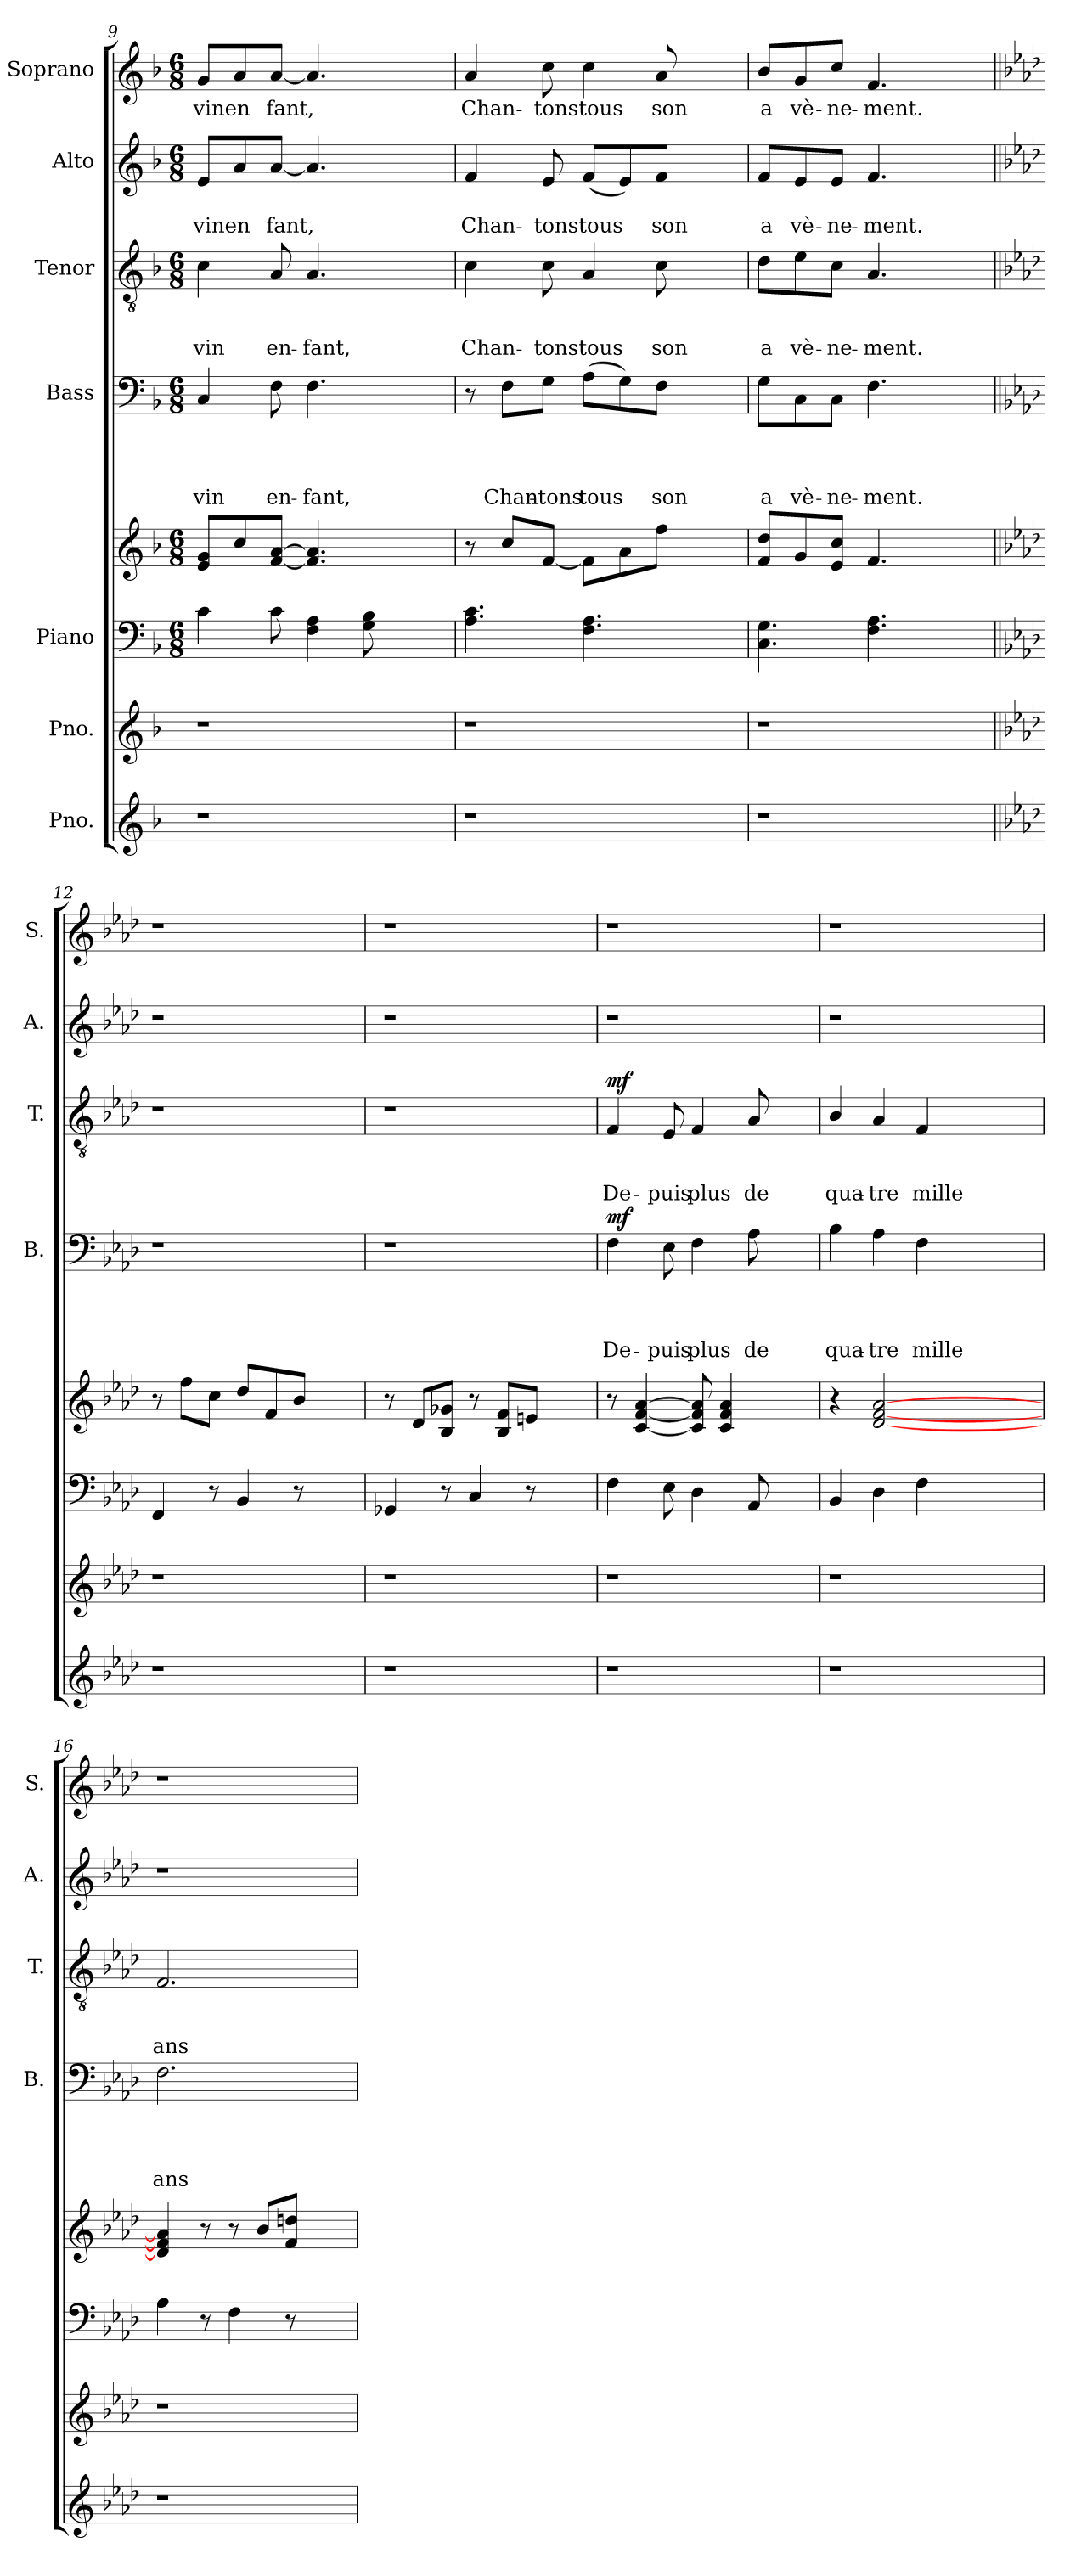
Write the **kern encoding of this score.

**kern	**kern	**kern	**kern	**kern	**text	**text	**text	**text	**dynam	**kern	**text	**text	**text	**dynam	**kern	**text	**text	**kern	**text
*part7	*part6	*part5	*part5	*part4	*part4	*part4	*part4	*part4	*part4	*part3	*part3	*part3	*part3	*part3	*part2	*part2	*part2	*part1	*part1
*staff8	*staff7	*staff6	*staff5	*staff4	*staff4	*staff4	*staff4	*staff4	*staff4	*staff3	*staff3	*staff3	*staff3	*staff3	*staff2	*staff2	*staff2	*staff1	*staff1
*I"Pno.	*I"Pno.	*I"Piano	*	*I"Bass	*	*	*	*	*	*I"Tenor	*	*	*	*	*I"Alto	*	*	*I"Soprano	*
*	*	*	*	*I'B.	*	*	*	*	*	*I'T.	*	*	*	*	*I'A.	*	*	*I'S.	*
*clefG2	*clefG2	*clefF4	*clefG2	*clefF4	*	*	*	*	*	*clefGv2	*	*	*	*	*clefG2	*	*	*clefG2	*
*k[b-]	*k[b-]	*k[b-]	*k[b-]	*k[b-]	*	*	*	*	*	*k[b-]	*	*	*	*	*k[b-]	*	*	*k[b-]	*
*F:	*F:	*F:	*F:	*F:	*	*	*	*	*	*F:	*	*	*	*	*F:	*	*	*F:	*
*	*	*M6/8	*M6/8	*M6/8	*	*	*	*	*	*M6/8	*	*	*	*	*M6/8	*	*	*M6/8	*
=9	=9	=9	=9	=9	=9	=9	=9	=9	=9	=9	=9	=9	=9	=9	=9	=9	=9	=9	=9
!	!	!	!	!	!	!	!	!LO:LY:b	!	!	!	!	!LO:LY:b	!	!	!	!LO:LY:b	!	!LO:LY:b
1r	1r	4c\	8e/ 8g/L	4C/	.	.	.	-vin	.	4c\	.	.	-vin	.	8e/L	.	-vinen	8g/L	-vinen
.	.	.	8cc/	.	.	.	.	.	.	.	.	.	.	.	8a/	.	.	8a/	.
!	!	!	!	!	!	!	!	!LO:LY:b	!	!	!	!	!LO:LY:b	!	!	!	!LO:LY:b	!	!LO:LY:b
.	.	8c\	[<8f/ [>8a/J	8F\	.	.	.	en-	.	8A/	.	.	en-	.	[<8a/J	.	fant,	[<8a/J	fant,
!	!	!	!	!	!	!	!	!LO:LY:b	!	!	!	!	!LO:LY:b	!	!	!	!	!	!
.	.	4F\ 4A\	4.f/] 4.a/]	4.F\	.	.	.	-fant,	.	4.A/	.	.	-fant,	.	4.a/]	.	.	4.a/]	.
.	.	8G\ 8B-\	.	.	.	.	.	.	.	.	.	.	.	.	.	.	.	.	.
.	.	4ryy	4ryy	4ryy	.	.	.	.	.	4ryy	.	.	.	.	4ryy	.	.	4ryy	.
=10	=10	=10	=10	=10	=10	=10	=10	=10	=10	=10	=10	=10	=10	=10	=10	=10	=10	=10	=10
!	!	!	!	!	!	!	!	!	!	!	!	!	!LO:LY:b	!	!	!	!LO:LY:b	!	!LO:LY:b
1r	1r	4.A\ 4.c\	8r	8r	.	.	.	.	.	4c\	.	.	Chan-	.	4f/	.	Chan-	4a/	Chan-
!	!	!	!	!	!	!	!	!LO:LY:b	!	!	!	!	!	!	!	!	!	!	!
.	.	.	8cc/L	8F\L	.	.	.	Chan-	.	.	.	.	.	.	.	.	.	.	.
!	!	!	!	!	!	!	!	!LO:LY:b:rj	!	!	!	!	!LO:LY:b	!	!	!	!LO:LY:b	!	!LO:LY:b
.	.	.	[<8f/J	8G\J	.	.	.	-tons	.	8c\	.	.	-tons	.	8e/	.	-tons	8cc\	-tons
!	!	!	!	!	!	!	!	!LO:LY:b	!	!	!	!	!LO:LY:b	!	!	!	!LO:LY:b	!	!LO:LY:b
.	.	4.F\ 4.A\	8f\L]	(>8A\L	.	.	.	tous	.	4A/	.	.	tous	.	(<8f/L	.	tous	4cc\	tous
.	.	.	8a\	8G\)	.	.	.	.	.	.	.	.	.	.	8e/)	.	.	.	.
!	!	!	!	!	!	!	!	!LO:LY:b	!	!	!	!	!LO:LY:b	!	!	!	!LO:LY:b	!	!LO:LY:b
.	.	.	8ff\J	8F\J	.	.	.	son	.	8c\	.	.	son	.	8f/J	.	son	8a/	son
.	.	4ryy	4ryy	4ryy	.	.	.	.	.	4ryy	.	.	.	.	4ryy	.	.	4ryy	.
=11	=11	=11	=11	=11	=11	=11	=11	=11	=11	=11	=11	=11	=11	=11	=11	=11	=11	=11	=11
!	!	!	!	!	!	!	!	!LO:LY:b	!	!	!	!	!LO:LY:b	!	!	!	!LO:LY:b	!	!LO:LY:b
1r	1r	4.C\ 4.G\	8f/ 8dd/L	8G\L	.	.	.	a	.	8d\L	.	.	a	.	8f/L	.	a	8b-/L	a
!	!	!	!	!	!	!	!	!LO:LY:b	!	!	!	!	!LO:LY:b	!	!	!	!LO:LY:b	!	!LO:LY:b
.	.	.	8g/	8C\	.	.	.	vè-	.	8e\	.	.	vè-	.	8e/	.	vè-	8g/	vè-
!	!	!	!	!	!	!	!	!LO:LY:b	!	!	!	!	!LO:LY:b	!	!	!	!LO:LY:b	!	!LO:LY:b
.	.	.	8e/ 8cc/J	8C\J	.	.	.	-ne-	.	8c\J	.	.	-ne-	.	8e/J	.	-ne-	8cc/J	-ne-
!	!	!	!	!	!	!	!	!LO:LY:b	!	!	!	!	!LO:LY:b	!	!	!	!LO:LY:b	!	!LO:LY:b
.	.	4.F\ 4.A\	4.f/	4.F\	.	.	.	-ment.	.	4.A/	.	.	-ment.	.	4.f/	.	-ment.	4.f/	-ment.
.	.	4ryy	4ryy	4ryy	.	.	.	.	.	4ryy	.	.	.	.	4ryy	.	.	4ryy	.
=12||	=12||	=12||	=12||	=12||	=12||	=12||	=12||	=12||	=12||	=12||	=12||	=12||	=12||	=12||	=12||	=12||	=12||	=12||	=12||
*k[b-e-a-d-]	*k[b-e-a-d-]	*k[b-e-a-d-]	*k[b-e-a-d-]	*k[b-e-a-d-]	*	*	*	*	*	*k[b-e-a-d-]	*	*	*	*	*k[b-e-a-d-]	*	*	*k[b-e-a-d-]	*
*A-:	*A-:	*A-:	*A-:	*A-:	*	*	*	*	*	*A-:	*	*	*	*	*A-:	*	*	*A-:	*
!	!	!	!	!LO:N:vis=1	!	!	!	!	!	!LO:N:vis=1	!	!	!	!	!LO:N:vis=1	!	!	!LO:N:vis=1	!
1r	1r	4FF/	8r	2.r	.	.	.	.	.	2.r	.	.	.	.	2.r	.	.	2.r	.
.	.	.	8ff\L	.	.	.	.	.	.	.	.	.	.	.	.	.	.	.	.
.	.	8r	8cc\J	.	.	.	.	.	.	.	.	.	.	.	.	.	.	.	.
.	.	4BB-/	8dd-/L	.	.	.	.	.	.	.	.	.	.	.	.	.	.	.	.
.	.	.	8f/	.	.	.	.	.	.	.	.	.	.	.	.	.	.	.	.
.	.	8r	8b-/J	.	.	.	.	.	.	.	.	.	.	.	.	.	.	.	.
.	.	4ryy	4ryy	4ryy	.	.	.	.	.	4ryy	.	.	.	.	4ryy	.	.	4ryy	.
!!LO:PB:g=z
=13	=13	=13	=13	=13	=13	=13	=13	=13	=13	=13	=13	=13	=13	=13	=13	=13	=13	=13	=13
!	!	!	!	!LO:N:vis=1	!	!	!	!	!	!LO:N:vis=1	!	!	!	!	!LO:N:vis=1	!	!	!LO:N:vis=1	!
1r	1r	4GG-X/	8r	2.r	.	.	.	.	.	2.r	.	.	.	.	2.r	.	.	2.r	.
.	.	.	8d-/L	.	.	.	.	.	.	.	.	.	.	.	.	.	.	.	.
.	.	8r	8B-/ 8g-X/J	.	.	.	.	.	.	.	.	.	.	.	.	.	.	.	.
.	.	4C/	8r	.	.	.	.	.	.	.	.	.	.	.	.	.	.	.	.
.	.	.	8B-/ 8f/L	.	.	.	.	.	.	.	.	.	.	.	.	.	.	.	.
.	.	8r	8en/J	.	.	.	.	.	.	.	.	.	.	.	.	.	.	.	.
.	.	4ryy	4ryy	4ryy	.	.	.	.	.	4ryy	.	.	.	.	4ryy	.	.	4ryy	.
=14	=14	=14	=14	=14	=14	=14	=14	=14	=14	=14	=14	=14	=14	=14	=14	=14	=14	=14	=14
!	!	!	!	!	!	!	!	!LO:LY:b	!LO:DY:a	!	!	!	!LO:LY:b	!LO:DY:a	!LO:N:vis=1	!	!	!LO:N:vis=1	!
1r	1r	4F\	8r	4F\	.	.	.	De-	mf	4F/	.	.	De-	mf	2.r	.	.	2.r	.
.	.	.	[<4c/ [<4f/ [>4a-/	.	.	.	.	.	.	.	.	.	.	.	.	.	.	.	.
!	!	!	!	!	!	!	!	!LO:LY:b	!	!	!	!	!LO:LY:b	!	!	!	!	!	!
.	.	8E-\	.	8E-\	.	.	.	-puis	.	8E-/	.	.	-puis	.	.	.	.	.	.
!	!	!	!	!	!	!	!	!LO:LY:b	!	!	!	!	!LO:LY:b	!	!	!	!	!	!
.	.	4D-\	8c/] 8f/] 8a-/]	4F\	.	.	.	plus	.	4F/	.	.	plus	.	.	.	.	.	.
.	.	.	4c/ 4f/ 4a-/	.	.	.	.	.	.	.	.	.	.	.	.	.	.	.	.
!	!	!	!	!	!	!	!	!LO:LY:b	!	!	!	!	!LO:LY:b	!	!	!	!	!	!
.	.	8AA-/	.	8A-\	.	.	.	de	.	8A-/	.	.	de	.	.	.	.	.	.
.	.	4ryy	4ryy	4ryy	.	.	.	.	.	4ryy	.	.	.	.	4ryy	.	.	4ryy	.
=15	=15	=15	=15	=15	=15	=15	=15	=15	=15	=15	=15	=15	=15	=15	=15	=15	=15	=15	=15
!	!	!	!	!	!	!	!	!LO:LY:b	!	!	!	!	!LO:LY:b	!	!LO:N:vis=1	!	!	!LO:N:vis=1	!
1r	1r	4BB-/	4r	4B-\	.	.	.	qua-	.	4B-/	.	.	qua-	.	2.r	.	.	2.r	.
!	!	!	!	!	!	!	!	!LO:LY:b:rj	!	!	!	!	!LO:LY:b:rj	!	!	!	!	!	!
.	.	4D-\	[<2d-/ [<2f/ [>2a-/	4A-\	.	.	.	-tre	.	4A-/	.	.	-tre	.	.	.	.	.	.
!	!	!	!	!	!	!	!	!LO:LY:b	!	!	!	!	!LO:LY:b	!	!	!	!	!	!
.	.	4F\	.	4F\	.	.	.	mille	.	4F/	.	.	mille	.	.	.	.	.	.
.	.	4ryy	4ryy	4ryy	.	.	.	.	.	4ryy	.	.	.	.	4ryy	.	.	4ryy	.
=16	=16	=16	=16	=16	=16	=16	=16	=16	=16	=16	=16	=16	=16	=16	=16	=16	=16	=16	=16
!	!	!	!	!	!	!	!	!LO:LY:b	!	!	!	!	!LO:LY:b	!	!LO:N:vis=1	!	!	!LO:N:vis=1	!
1r	1r	4A-\	4d-/] 4f/] 4a-/]	2.F\	.	.	.	ans	.	2.F/	.	.	ans	.	2.r	.	.	2.r	.
.	.	8r	8r	.	.	.	.	.	.	.	.	.	.	.	.	.	.	.	.
.	.	4F\	8r	.	.	.	.	.	.	.	.	.	.	.	.	.	.	.	.
.	.	.	8b-/L	.	.	.	.	.	.	.	.	.	.	.	.	.	.	.	.
.	.	8r	8f/ 8ddn/J	.	.	.	.	.	.	.	.	.	.	.	.	.	.	.	.
.	.	4ryy	4ryy	4ryy	.	.	.	.	.	4ryy	.	.	.	.	4ryy	.	.	4ryy	.
=	=	=	=	=	=	=	=	=	=	=	=	=	=	=	=	=	=	=	=
*-	*-	*-	*-	*-	*-	*-	*-	*-	*-	*-	*-	*-	*-	*-	*-	*-	*-	*-	*-
